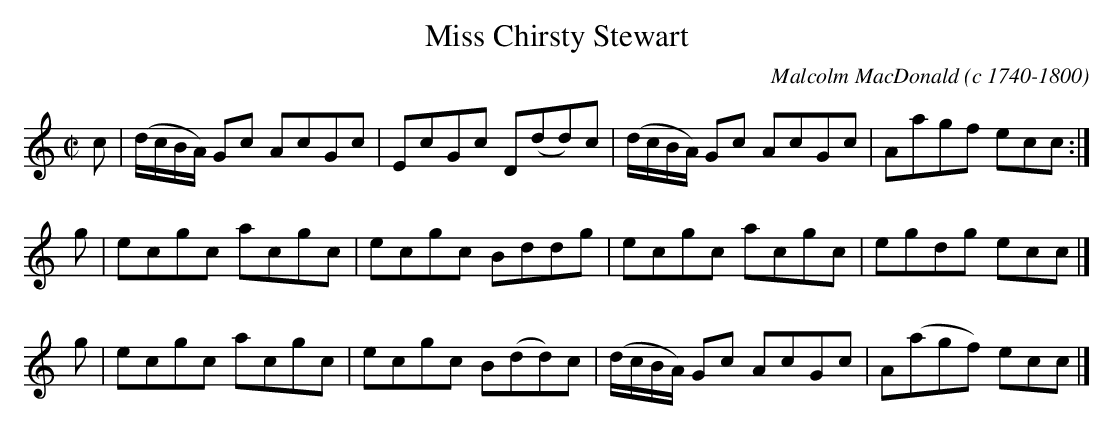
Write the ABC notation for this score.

X:1
T:Miss Chirsty Stewart
C:Malcolm MacDonald (c 1740-1800)
M:C|
L:1/8
K:C
c | (d/c/B/A/) Gc AcGc | EcGc D(dd)c | (d/c/B/A/) Gc AcGc | Aagf ecc :|
g | ecgc acgc | ecgc Bddg | ecgc acgc | egdg ecc |]
g | ecgc acgc | ecgc B(dd)c | (d/c/B/A/) Gc AcGc | A(agf) ecc |]
